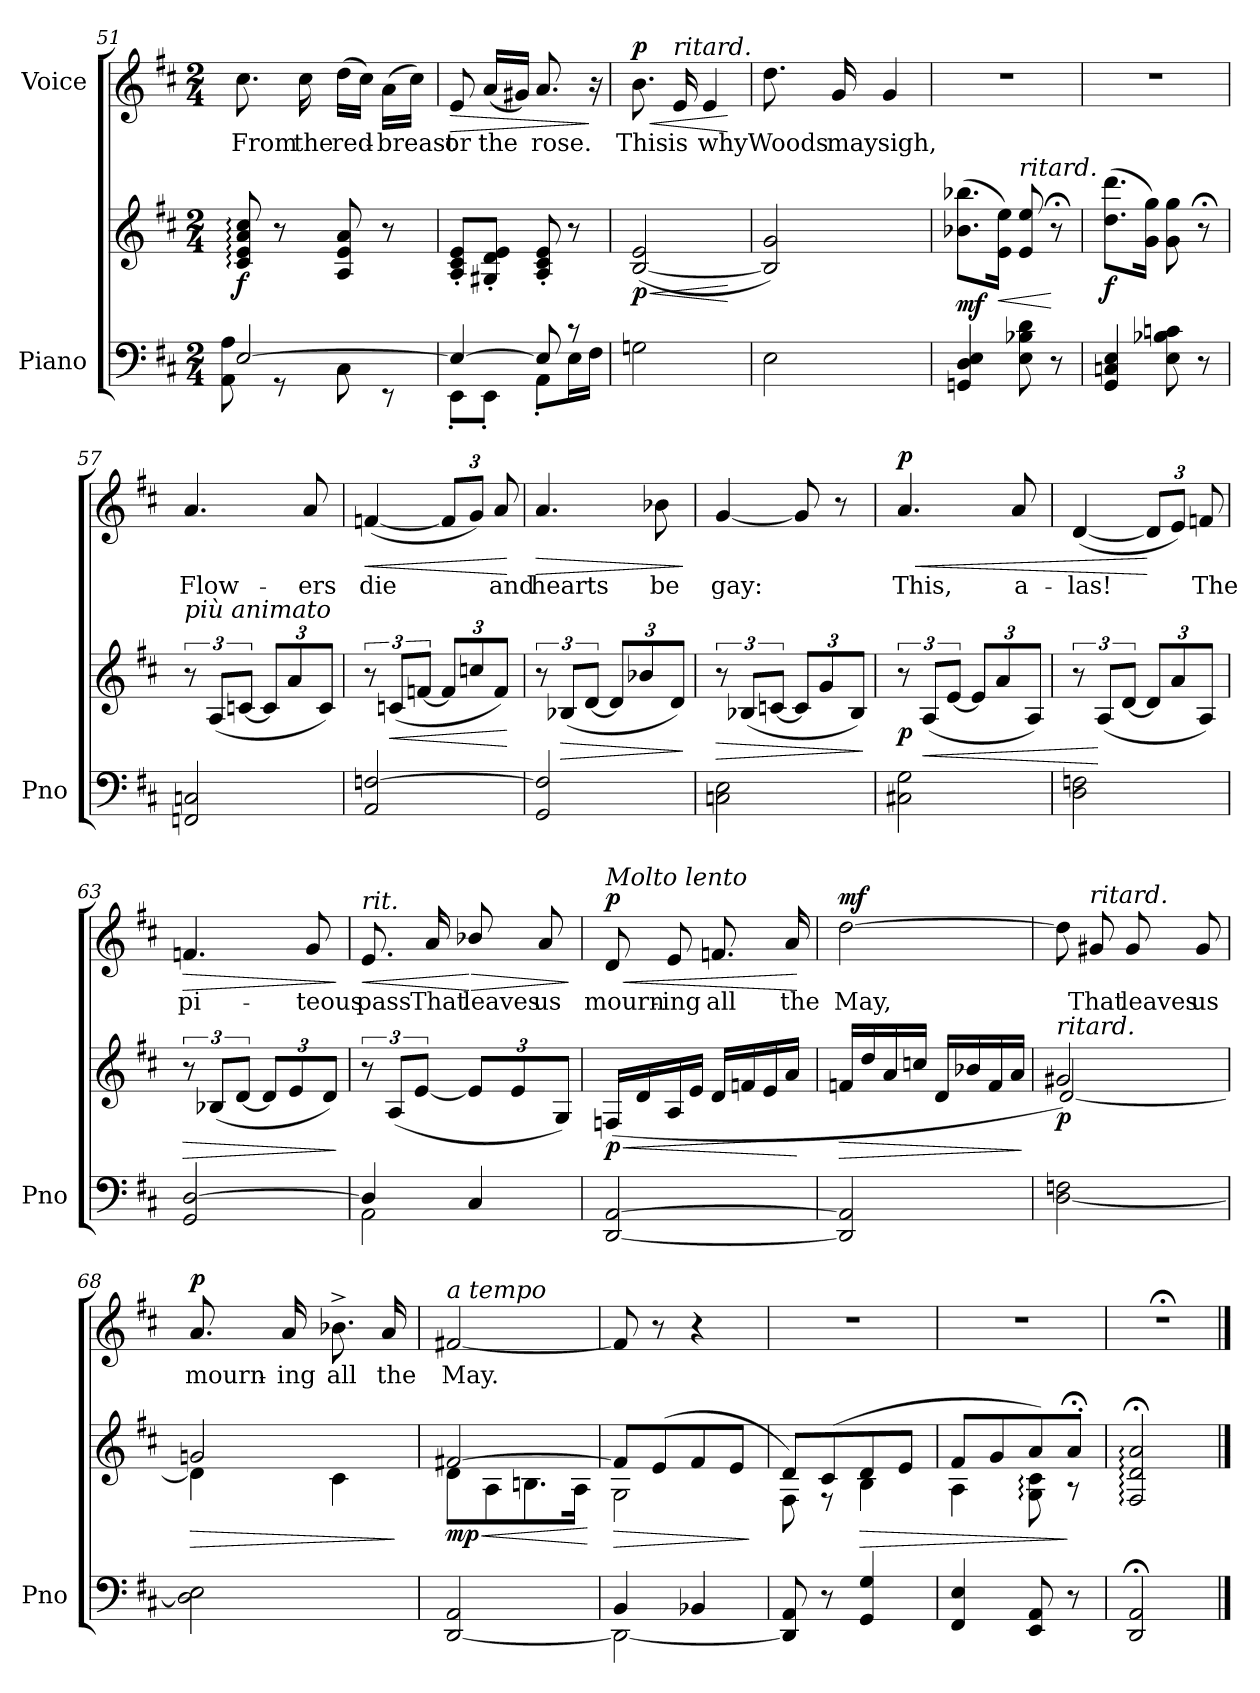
**kern	**kern	**dynam	**kern	**text	**dynam
*part2	*part2	*part2	*part1	*part1	*part1
*staff3	*staff2	*staff2/3	*staff1	*staff1	*staff1
*I"Piano	*	*	*I"Voice	*	*
*I'Pno	*	*	*	*	*
*clefF4	*clefG2	*	*clefG2	*	*
*k[f#c#]	*k[f#c#]	*	*k[f#c#]	*	*
*M2/4	*M2/4	*	*M2/4	*	*
*MM65	*MM65	*	*MM65	*	*
=51	=51	=51	=51	=51	=51
*^	*	*	*	*	*
!	!	!	!LO:DY:b	!	!LO:LY:b	!LO:DY:a
!	!	!	!	!	!	!LO:DY:n=1:a
[2E/	8AA\ 8A\	8c#/: 8e/: 8a/: 8cc#/:	f	8.cc#\	From	f other-dynamics
.	8r	8r	.	.	.	.
!	!	!	!	!	!LO:LY:b	!
.	.	.	.	16cc#\	the	.
!	!	!	!	!	!LO:LY:b	!
.	8C#\	8A/ 8e/ 8a/	.	(>16dd\LL	red-	.
.	.	.	.	16cc#\JJ)	.	.
!	!	!	!	!	!LO:LY:b	!
.	8r	8r	.	(>16a\LL	-breast	.
.	.	.	.	16cc#\JJ)	.	.
=52	=52	=52	=52	=52	=52	=52
*	*	*	*	*MM63	*	*
!	!	!	!	!	!LO:LY:b	!LO:HP:b
4E/_	8EE'\L	8A/' 8c#/' 8e/'L	.	8e/	or	>
!	!	!	!	!	!LO:LY:b	!
.	8EE'\J	8G#X/' 8d/' 8e/'J	.	(<16a/LL	the	.
.	.	.	.	16g#X/JJ)	.	.
!	!	!	!	!	!LO:LY:b	!
8E/]	8AA'\L	8A/' 8c#/' 8e/'	.	8.a/	rose.	.
8r	16E\L	8r	.	.	.	.
.	16F#\JJ	.	.	16r	.	]
*v	*v	*	*	*	*	*
!!LO:PB:g=z
=53	=53	=53	=53	=53	=53
*	*	*	*MM59	*	*
*^	*	*	*	*	*
!	!	!	!LO:HP:b	!	!LO:LY:b	!LO:HP:b
!	!	!	!LO:DY:n=1:b	!	!	!LO:DY:n=1:a
*v	*v	*	*	*	*	*
2Gn\	(>[2B/ 2e/	< p	8.b\	This	< p
!	!	!	!LO:TX:a:i:t=ritard.	!	!
!	!	!	!	!LO:LY:b	!
.	.	.	16e/	is	.
!	!	!	!	!LO:LY:b	!
.	.	.	4e/	why	.
.	.	[	.	.	[
=54	=54	=54	=54	=54	=54
*	*	*	*MM55	*	*
!	!	!	!	!LO:LY:b	!
2E\	2B/] 2g/)	.	8.dd\	Woods	.
!	!	!	!	!LO:LY:b	!
.	.	.	16g/	may	.
!	!	!	!	!LO:LY:b	!
.	.	.	4g/	sigh,	.
=55	=55	=55	=55	=55	=55
*	*	*	*MM57	*	*
!	!	!LO:DY:b	!	!	!
4GGn/ 4D/ 4E/	(>8.b-X\ 8.bb-X\L	mf	2r	.	.
!	!	!LO:HP:b	!	!	!
.	16e\ 16ee\Jk)	<	.	.	.
!	!LO:TX:a:i:t=ritard.	!	!	!	!
8E\ 8B-X\ 8d\	8e/ 8ee/	.	.	.	.
8r	8r;<	[	.	.	.
=56	=56	=56	=56	=56	=56
*	*	*	*MM52	*	*
!	!	!LO:DY:b	!	!	!
4GG/ 4Cn/ 4E/	(>8.dd\ 8.ddd\L	f	2r	.	.
.	16g\ 16gg\Jk)	.	.	.	.
8E\ 8B-X\ 8cn\	8g\ 8gg\	.	.	.	.
8r	8r;<	.	.	.	.
=57	=57	=57	=57	=57	=57
*	*	*	*MM70	*	*
!	!LO:TX:a:i:t=più animato	!	!	!	!
!	!	!	!	!LO:LY:b	!LO:DY:a
!	!	!	!	!	!LO:DY:n=1:a
2FFn/ 2Cn/	12r	.	4.a/	Flow-	p other-dynamics
.	(<12A/L	.	.	.	.
.	[12cn/J	.	.	.	.
*	*Xbrackettup	*	*	*	*
.	12c/L]	.	.	.	.
.	12a/	.	.	.	.
!	!	!	!	!LO:LY:b	!
.	.	.	8a/	-ers	.
.	12c/J)	.	.	.	.
!!LO:LB:g=z
=58	=58	=58	=58	=58	=58
*	*brackettup	*	*	*	*
!	!	!	!	!LO:LY:b	!LO:HP:b
2AA/ [2Fn/	12r	.	(<[4fn/	die	<
!	!	!LO:HP:b	!	!	!
.	(<12cn/L	<	.	.	.
.	[12fn/J	.	.	.	.
*	*Xbrackettup	*	*Xbrackettup	*	*
.	12f/L]	.	12f/L]	.	.
.	12ccn/	.	12g/J)	.	.
!	!	!	!	!LO:LY:b	!
.	12f/J)	.	12a/	and	.
.	.	[	.	.	[
=59	=59	=59	=59	=59	=59
*	*brackettup	*	*	*	*
!	!	!	!	!LO:LY:b	!LO:HP:b
2GG/ 2F/]	12r	.	4.a/	hearts	>
!	!	!LO:HP:b	!	!	!
.	(<12B-X/L	>	.	.	.
.	[12d/J	.	.	.	.
*	*Xbrackettup	*	*	*	*
.	12d/L]	.	.	.	.
.	12b-X/	.	.	.	.
!	!	!	!	!LO:LY:b	!
.	.	.	8b-X\	be	.
.	12d/J)	.	.	.	.
.	.	]	.	.	]
=60	=60	=60	=60	=60	=60
*	*brackettup	*	*	*	*
!	!	!LO:HP:b	!	!LO:LY:b	!
2Cn\ 2E\	12r	>	[4g/	gay:	.
.	(<12B-X/L	.	.	.	.
.	[12cn/J	.	.	.	.
*	*Xbrackettup	*	*	*	*
.	12c/L]	.	8g/]	.	.
.	12g/	.	.	.	.
.	.	.	8r	.	.
.	12B-/J)	.	.	.	.
.	.	]	.	.	.
=61	=61	=61	=61	=61	=61
*	*brackettup	*	*	*	*
!	!	!LO:DY:b	!	!LO:LY:b	!LO:HP:b
!	!	!	!	!	!LO:DY:n=1:a
2C#X\ 2G\	12r	p	4.a/	This,	< p
!	!	!LO:HP:b	!	!	!
.	(<12A/L	<	.	.	.
.	[12e/J	.	.	.	.
*	*Xbrackettup	*	*	*	*
.	12e/L]	.	.	.	.
.	12a/	.	.	.	.
!	!	!	!	!LO:LY:b	!
.	.	.	8a/	a-	.
.	12A/J)	.	.	.	.
=62	=62	=62	=62	=62	=62
*	*brackettup	*	*	*	*
!	!	!	!	!LO:LY:b	!
2D\ 2Fn\	12r	.	(<[4d/	-las!	.
.	(<12A/L	[	.	.	.
.	[12d/J	.	.	.	.
*	*Xbrackettup	*	*	*	*
.	12d/L]	.	12d/L]	.	[
.	12a/	.	12e/J)	.	.
!	!	!	!	!LO:LY:b	!
.	12A/J)	.	12fn/	The	.
!!LO:LB:g=z
=63	=63	=63	=63	=63	=63
*	*brackettup	*	*	*	*
!	!	!LO:HP:b	!	!LO:LY:b	!LO:HP:b
2GG/ [2D/	12r	>	4.fn/	pi-	>
.	(<12B-X/L	.	.	.	.
.	[12d/J	.	.	.	.
*	*Xbrackettup	*	*	*	*
.	12d/L]	.	.	.	.
.	12e/	.	.	.	.
!	!	!	!	!LO:LY:b	!
.	.	.	8g/	-teous	.
.	12d/J)	.	.	.	.
.	.	]	.	.	]
=64	=64	=64	=64	=64	=64
*^	*	*	*	*	*
*	*	*brackettup	*	*	*	*
*v	*v	*	*	*	*	*
*	*	*	*MM66	*	*
*^	*	*	*	*	*
!	!	!	!	!LO:TX:a:i:t=rit.	!	!
!	!	!	!	!	!LO:LY:b	!LO:HP:b
4D/]	2AA\	12r	.	8.e/	pass	<
.	.	(<12A/L	.	.	.	.
.	.	[12e/J	.	.	.	.
!	!	!	!	!	!LO:LY:b	!
.	.	.	.	16a/	That	.
*	*	*Xbrackettup	*	*	*	*
*	*	*	*	*MM60	*	*
!	!	!	!	!	!LO:LY:b	!LO:HP:n=1:b
4C#/	.	12e/L]	.	8b-X/	leaves	[ >
.	.	12e/	.	.	.	.
!	!	!	!	!	!LO:LY:b	!
.	.	.	.	8a/	us	.
.	.	12G/J)	.	.	.	.
*v	*v	*	*	*	*	*
.	.	.	.	.	]
=65	=65	=65	=65	=65	=65
*	*	*	*MM52	*	*
!	!	!	!LO:TX:a:i:t=Molto lento	!	!
!	!	!LO:HP:b	!	!LO:LY:b	!LO:HP:b
!	!	!LO:DY:n=1:b	!	!	!LO:DY:n=1:a
[2DD/ [2AA/	(>16Fn/LL	< p	8d/	mourn-	< p
.	16d/	.	.	.	.
!	!	!	!	!LO:LY:b	!
.	16A/	.	8e/	-ing	.
.	16e/JJ	.	.	.	.
!	!	!	!	!LO:LY:b	!
.	16d/LL	.	8.fn/	all	.
.	16fn/	.	.	.	.
.	16e/	.	.	.	.
!	!	!	!	!LO:LY:b	!
.	16a/JJ	.	16a/	the	.
.	.	[	.	.	[
=66	=66	=66	=66	=66	=66
*	*	*	*MM53	*	*
!	!	!LO:HP:b	!	!LO:LY:b	!LO:DY:a
2DD/] 2AA/]	16fn/LL	>	[2dd\	May,	mf
.	16dd/	.	.	.	.
.	16a/	.	.	.	.
.	16ccn/JJ	.	.	.	.
.	16d/LL	.	.	.	.
.	16b-X/	.	.	.	.
.	16f/	.	.	.	.
.	16a/JJ	.	.	.	.
.	.	]	.	.	.
!!LO:LB:g=z
=67	=67	=67	=67	=67	=67
*	*^	*	*	*	*
!	!LO:TX:a:i:t=ritard.	!	!	!	!	!
!	!	!	!LO:DY:b	!	!	!
[2D\ 2Fn\	2g#X/)	[2d/	p	8dd\]	.	.
*	*	*	*	*MM52	*	*
!	!	!	!	!LO:TX:a:i:t=ritard.	!	!
!	!	!	!	!	!LO:LY:b	!
.	.	.	.	8g#X/	That	.
!	!	!	!	!	!LO:LY:b	!
.	.	.	.	8g#/	leaves	.
!	!	!	!	!	!LO:LY:b	!
.	.	.	.	8g#/	us	.
=68	=68	=68	=68	=68	=68	=68
*	*	*	*	*MM48	*	*
!	!	!	!LO:HP:b	!	!LO:LY:b	!LO:DY:a
2D\] 2E\	2gn/	4d\]	>	8.a/	mourn-	p
!	!	!	!	!	!LO:LY:b	!
.	.	.	.	16a/	-ing	.
!	!	!	!	!	!LO:LY:b	!
.	.	4c#\	.	8.b-X^\	all	.
!	!	!	!	!	!LO:LY:b	!
.	.	.	.	16a/	the	.
*	*v	*v	*	*	*	*
.	.	]	.	.	.
=69	=69	=69	=69	=69	=69
*	*	*	*MM56	*	*
!	!	!	!LO:TX:a:i:t=a tempo	!	!
!	!LO:TX:a:i:t=a tempo  e  calando	!	!	!	!
!	!	!LO:HP:b	!	!LO:LY:b	!
*	*^	*	*	*	*
!	!	!	!LO:DY:n=1:b	!	!	!
[2DD/ 2AA/	[2f#X/	8d\L	< mp	[2f#X/	May.	.
.	.	8A\	.	.	.	.
.	.	8.Bn\	.	.	.	.
.	.	16A\Jk	.	.	.	.
*	*v	*v	*	*	*	*
.	.	[	.	.	.
=70	=70	=70	=70	=70	=70
*^	*	*	*	*	*
!	!	!	!LO:HP:b	!	!	!
*	*	*^	*	*	*	*
4BB/	2DD\_	8f#/L]	2G\	>	8f#/]	.	.
*	*	*	*	*	*MM63	*	*
.	.	(>8e/	.	.	8r	.	.
4BB-X/	.	8f#/	.	.	4r	.	.
.	.	8e/J	.	.	.	.	.
*v	*v	*	*	*	*	*	*
*	*v	*v	*	*	*	*
.	.	]	.	.	.
=71	=71	=71	=71	=71	=71
*	*	*	*MM61	*	*
*	*^	*	*	*	*
8DD/] 8AA/	8d/L)	8F#\	.	2r	.	.
8r	(>8c#/	8r	.	.	.	.
!	!	!	!LO:HP:b	!	!	!
4GG/ 4G/	8d/	4B\	>	.	.	.
.	8e/J	.	.	.	.	.
=72	=72	=72	=72	=72	=72	=72
*	*	*	*	*MM56	*	*
4FF#/ 4E/	8f#/L	4A\	.	2r	.	.
.	8g/	.	.	.	.	.
8EE/ 8AA/	8a/)	8G\: 8c#\:	.	.	.	.
8r	8a;<'/J	8r	]	.	.	.
*	*v	*v	*	*	*	*
=73	=73	=73	=73	=73	=73
2DD/; 2AA/;	2F#/;<: 2d/;<: 2a/;<:	.	2r;<	.	.
==	==	==	==	==	==
*-	*-	*-	*-	*-	*-
